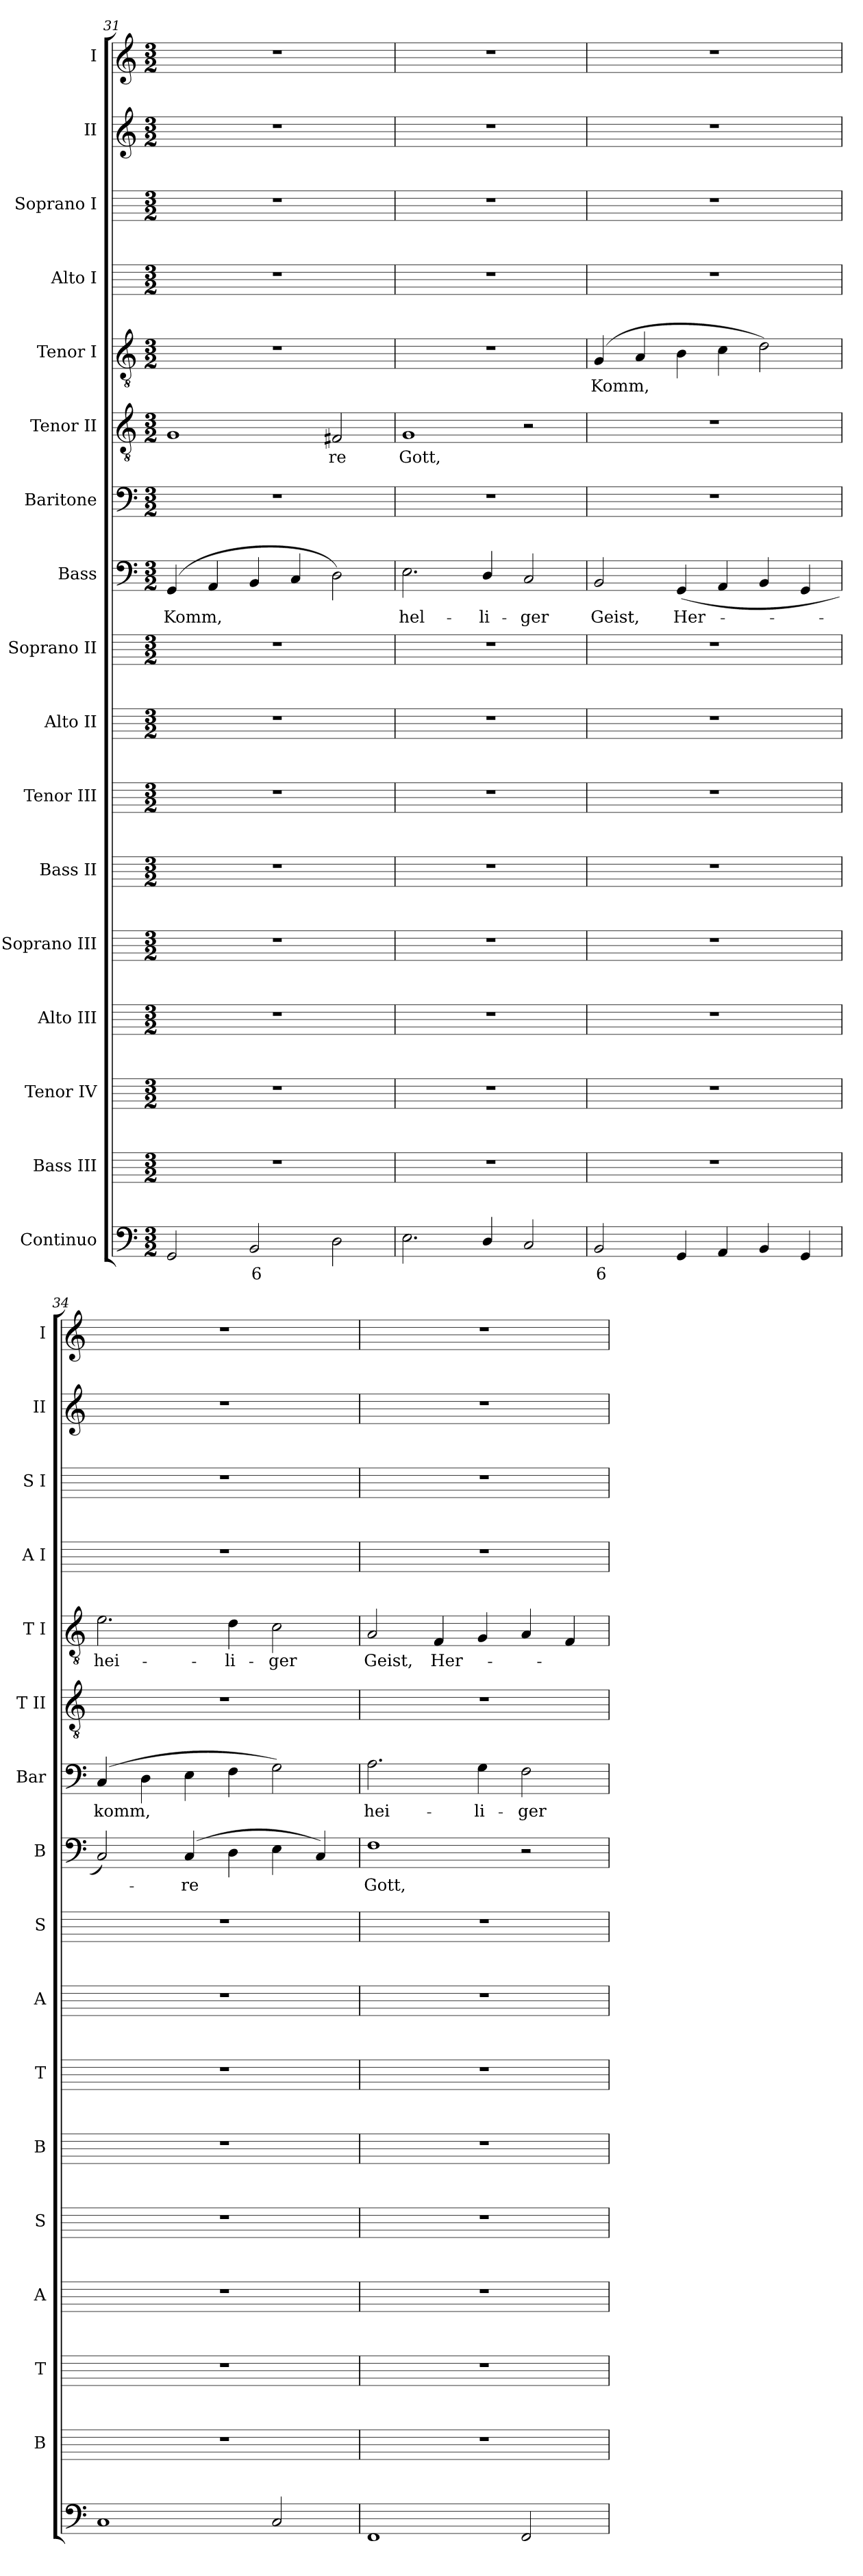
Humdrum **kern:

**kern	**text	**kern	**kern	**kern	**kern	**kern	**kern	**kern	**kern	**kern	**text	**kern	**text	**kern	**text	**kern	**text	**kern	**kern	**kern	**kern
*part17	*part17	*part16	*part15	*part14	*part13	*part12	*part11	*part10	*part9	*part8	*part8	*part7	*part7	*part6	*part6	*part5	*part5	*part4	*part3	*part2	*part1
*staff17	*staff17	*staff16	*staff15	*staff14	*staff13	*staff12	*staff11	*staff10	*staff9	*staff8	*staff8	*staff7	*staff7	*staff6	*staff6	*staff5	*staff5	*staff4	*staff3	*staff2	*staff1
*I"Continuo	*	*I"Bass III	*I"Tenor IV	*I"Alto III	*I"Soprano III	*I"Bass II	*I"Tenor III	*I"Alto II	*I"Soprano II	*I"Bass	*	*I"Baritone	*	*I"Tenor II	*	*I"Tenor I	*	*I"Alto I	*I"Soprano I	*I"II	*I"I
*	*	*I'B	*I'T	*I'A	*I'S	*I'B	*I'T	*I'A	*I'S	*I'B	*	*I'Bar	*	*I'T II	*	*I'T I	*	*I'A I	*I'S I	*I'II	*I'I
*clefF4	*	*	*	*	*	*	*	*	*	*clefF4	*	*clefF4	*	*clefGv2	*	*clefGv2	*	*	*	*clefG2	*clefG2
*	*	*ITrd4c7	*ITrd4c7	*ITrd4c7	*ITrd4c7	*ITrd4c7	*ITrd4c7	*ITrd4c7	*ITrd4c7	*	*	*	*	*	*	*	*	*	*	*	*
*k[]	*	*	*	*	*	*	*	*	*	*k[]	*	*k[]	*	*k[]	*	*k[]	*	*	*	*k[]	*k[]
*C:	*	*	*	*	*	*	*	*	*	*C:	*	*C:	*	*C:	*	*C:	*	*	*	*C:	*C:
*M3/2	*	*M3/2	*M3/2	*M3/2	*M3/2	*M3/2	*M3/2	*M3/2	*M3/2	*M3/2	*	*M3/2	*	*M3/2	*	*M3/2	*	*M3/2	*M3/2	*M3/2	*M3/2
=31	=31	=31	=31	=31	=31	=31	=31	=31	=31	=31	=31	=31	=31	=31	=31	=31	=31	=31	=31	=31	=31
!	!	!	!	!	!	!	!	!	!	!	!LO:LY:b	!LO:N:vis=1	!	!	!	!LO:N:vis=1	!	!	!	!	!
2GG	.	1.r	1.r	1.r	1.r	1.r	1.r	1.r	1.r	(<4GG	Komm,	1.r	.	1G	.	1.r	.	1.r	1.r	1.r	1.r
.	.	.	.	.	.	.	.	.	.	4AA	.	.	.	.	.	.	.	.	.	.	.
!	!LO:LY:b	!	!	!	!	!	!	!	!	!	!	!	!	!	!	!	!	!	!	!	!
2BB	6	.	.	.	.	.	.	.	.	4BB	.	.	.	.	.	.	.	.	.	.	.
.	.	.	.	.	.	.	.	.	.	4C	.	.	.	.	.	.	.	.	.	.	.
!	!	!	!	!	!	!	!	!	!	!	!	!	!	!	!LO:LY:b	!	!	!	!	!	!
2D	.	.	.	.	.	.	.	.	.	2D)	.	.	.	2F#X	re	.	.	.	.	.	.
=32	=32	=32	=32	=32	=32	=32	=32	=32	=32	=32	=32	=32	=32	=32	=32	=32	=32	=32	=32	=32	=32
!	!	!	!	!	!	!	!	!	!	!	!LO:LY:b	!LO:N:vis=1	!	!	!LO:LY:b	!LO:N:vis=1	!	!	!	!	!
2.E	.	1.r	1.r	1.r	1.r	1.r	1.r	1.r	1.r	2.E	hel-	1.r	.	1G	Gott,	1.r	.	1.r	1.r	1.r	1.r
!	!	!	!	!	!	!	!	!	!	!	!LO:LY:b	!	!	!	!	!	!	!	!	!	!
4D/	.	.	.	.	.	.	.	.	.	4D/	-li-	.	.	.	.	.	.	.	.	.	.
!	!	!	!	!	!	!	!	!	!	!	!LO:LY:b	!	!	!	!	!	!	!	!	!	!
2C	.	.	.	.	.	.	.	.	.	2C	-ger	.	.	2r	.	.	.	.	.	.	.
=33	=33	=33	=33	=33	=33	=33	=33	=33	=33	=33	=33	=33	=33	=33	=33	=33	=33	=33	=33	=33	=33
!	!LO:LY:b	!	!	!	!	!	!	!	!	!	!LO:LY:b	!LO:N:vis=1	!	!LO:N:vis=1	!	!	!LO:LY:b	!	!	!	!
2BB	6	1.r	1.r	1.r	1.r	1.r	1.r	1.r	1.r	2BB	Geist,	1.r	.	1.r	.	(>4G	Komm,	1.r	1.r	1.r	1.r
.	.	.	.	.	.	.	.	.	.	.	.	.	.	.	.	4A	.	.	.	.	.
!	!	!	!	!	!	!	!	!	!	!	!LO:LY:b	!	!	!	!	!	!	!	!	!	!
4GG	.	.	.	.	.	.	.	.	.	(<4GG	Her-	.	.	.	.	4B	.	.	.	.	.
4AA	.	.	.	.	.	.	.	.	.	4AA	.	.	.	.	.	4c	.	.	.	.	.
4BB	.	.	.	.	.	.	.	.	.	4BB	.	.	.	.	.	2d)	.	.	.	.	.
4GG	.	.	.	.	.	.	.	.	.	4GG	.	.	.	.	.	.	.	.	.	.	.
=34	=34	=34	=34	=34	=34	=34	=34	=34	=34	=34	=34	=34	=34	=34	=34	=34	=34	=34	=34	=34	=34
!	!	!	!	!	!	!	!	!	!	!	!	!	!LO:LY:b	!LO:N:vis=1	!	!	!LO:LY:b	!	!	!	!
1C	.	1.r	1.r	1.r	1.r	1.r	1.r	1.r	1.r	2C)	.	(>4C	komm,	1.r	.	2.e	hei-	1.r	1.r	1.r	1.r
.	.	.	.	.	.	.	.	.	.	.	.	4D	.	.	.	.	.	.	.	.	.
!	!	!	!	!	!	!	!	!	!	!	!LO:LY:b	!	!	!	!	!	!	!	!	!	!
.	.	.	.	.	.	.	.	.	.	(>4C	re	4E	.	.	.	.	.	.	.	.	.
!	!	!	!	!	!	!	!	!	!	!	!	!	!	!	!	!	!LO:LY:b	!	!	!	!
.	.	.	.	.	.	.	.	.	.	4D	.	4F	.	.	.	4d	-li-	.	.	.	.
!	!	!	!	!	!	!	!	!	!	!	!	!	!	!	!	!	!LO:LY:b	!	!	!	!
2C	.	.	.	.	.	.	.	.	.	4E	.	2G)	.	.	.	2c	-ger	.	.	.	.
.	.	.	.	.	.	.	.	.	.	4C)	.	.	.	.	.	.	.	.	.	.	.
=35	=35	=35	=35	=35	=35	=35	=35	=35	=35	=35	=35	=35	=35	=35	=35	=35	=35	=35	=35	=35	=35
!	!	!	!	!	!	!	!	!	!	!	!LO:LY:b	!	!LO:LY:b	!LO:N:vis=1	!	!	!LO:LY:b	!	!	!	!
1FF	.	1.r	1.r	1.r	1.r	1.r	1.r	1.r	1.r	1F	Gott,	2.A	hei-	1.r	.	2A	Geist,	1.r	1.r	1.r	1.r
!	!	!	!	!	!	!	!	!	!	!	!	!	!	!	!	!	!LO:LY:b	!	!	!	!
.	.	.	.	.	.	.	.	.	.	.	.	.	.	.	.	4F	Her-	.	.	.	.
!	!	!	!	!	!	!	!	!	!	!	!	!	!LO:LY:b	!	!	!	!	!	!	!	!
.	.	.	.	.	.	.	.	.	.	.	.	4G	-li-	.	.	4G	.	.	.	.	.
!	!	!	!	!	!	!	!	!	!	!	!	!	!LO:LY:b	!	!	!	!	!	!	!	!
2FF	.	.	.	.	.	.	.	.	.	2r	.	2F	-ger	.	.	4A	.	.	.	.	.
.	.	.	.	.	.	.	.	.	.	.	.	.	.	.	.	4F	.	.	.	.	.
=	=	=	=	=	=	=	=	=	=	=	=	=	=	=	=	=	=	=	=	=	=
*-	*-	*-	*-	*-	*-	*-	*-	*-	*-	*-	*-	*-	*-	*-	*-	*-	*-	*-	*-	*-	*-
